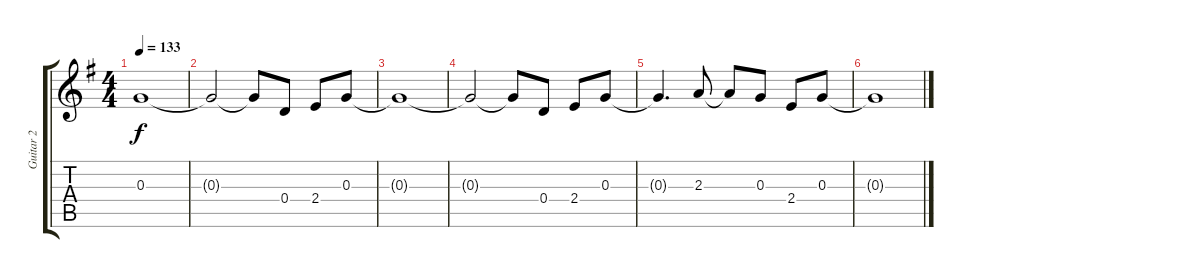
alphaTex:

\track ("Guitar 2" "Guitar 2") {instrument acousticguitarsteel}
\staff {score tabs}
\tuning (E4 B3 G3 D3 A2 E2) {hide}
\ts (4 4)
\tempo 133
\clef g2
\ks g
0.3{t}.1{dy f} |
0.3{t}.2 0.3{t}.8 0.4.8 2.4.8 0.3.8 |
0.3{t}.1 |
0.3{t}.2 0.3{t}.8 0.4.8 2.4.8 0.3.8 |
0.3{t}.4{d} 2.3.8 2.3{t}.8 0.3.8 2.4.8 0.3.8 |
0.3{t}.1
